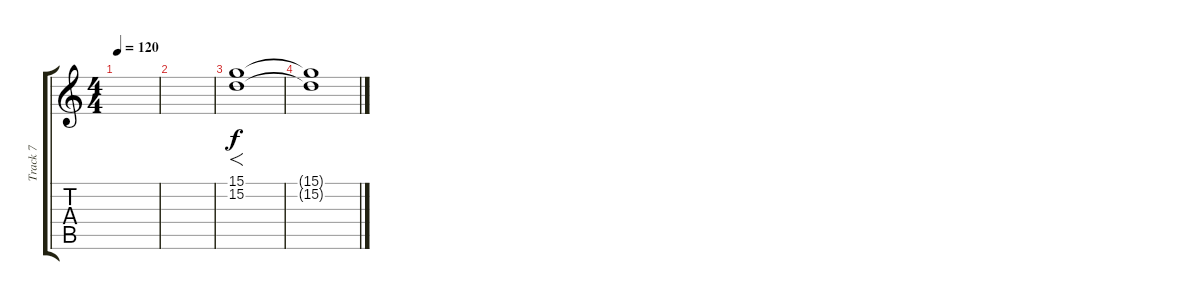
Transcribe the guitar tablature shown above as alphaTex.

\track ("Track 7" "Track 7") {instrument stringensemble1}
\staff {score tabs}
\tuning (E4 B3 G3 D3 A2 E2) {hide}
\ts (4 4)
\tempo 120
\clef g2
\ks c
|
|
(15.1 15.2).1{f} |
(15.1{t} 15.2{t}).1
